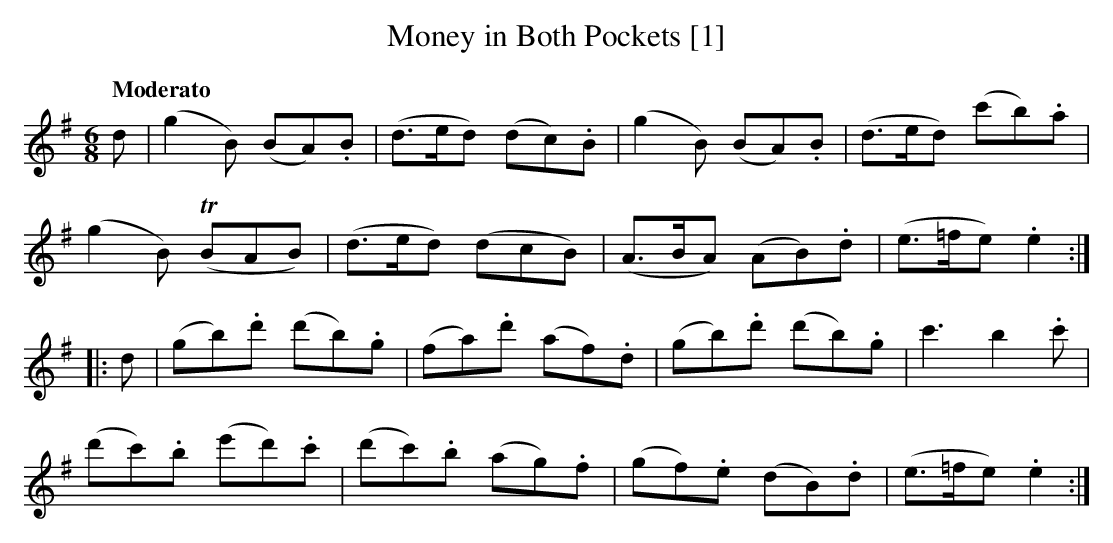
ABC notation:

X:1
T:Money in Both Pockets [1]
M:6/8
L:1/8
Q:"Moderato"
K:G
d|(g2B) (BA).B|(d>ed) (dc).B|(g2B) (BA).B|(d>ed) (c'b).a|
(g2B) T(BAB)|(d>ed) (dcB)|(A>BA) (AB).d|(e>=fe) .e2:|
|:d|(gb).d' (d'b).g|(fa).d' (af).d|(gb).d' (d'b).g|c'3 b2.c'|
(d'c').b (e'd').c'|(d'c').b (ag).f|(gf).e (dB).d|(e>=fe) .e2:|]
